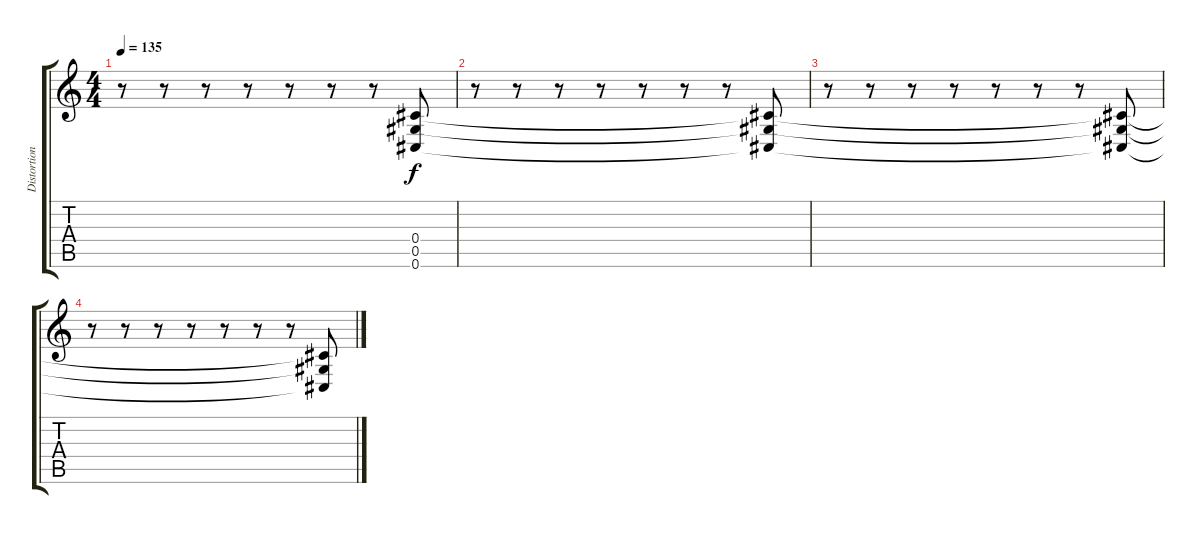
\track ("Distortion 1" "Distortion") {instrument distortionguitar}
\staff {score tabs}
\tuning (Eb4 Bb3 Gb3 Db3 Ab2 Db2) {hide}
\ts (4 4)
\tempo 135
\clef g2
\ks c
r.8{dy f} r.8 r.8 r.8 r.8 r.8 r.8 (0.4{t} 0.5{t} 0.6{t}).8 |
r.8 r.8 r.8 r.8 r.8 r.8 r.8 (0.4{t} 0.5{t} 0.6{t}).8 |
r.8 r.8 r.8 r.8 r.8 r.8 r.8 (0.4{t} 0.5{t} 0.6{t}).8 |
r.8 r.8 r.8 r.8 r.8 r.8 r.8 (0.4{t} 0.5{t} 0.6{t}).8
